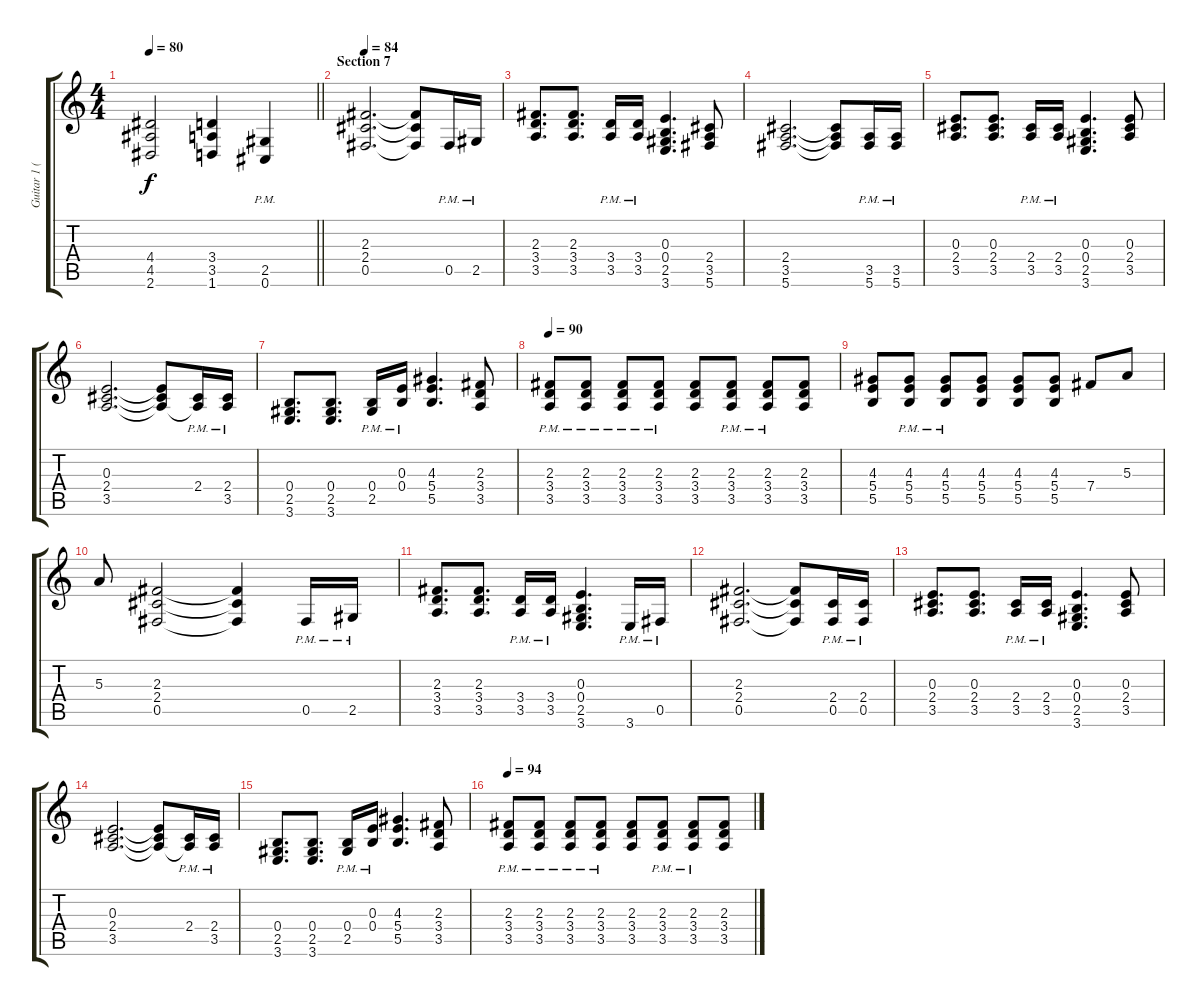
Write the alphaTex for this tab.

\track ("Guitar 1 (Distortion)" "Guitar 1 (") {instrument distortionguitar}
\staff {score tabs}
\tuning (Db4 Ab3 E3 B2 Gb2 Db2) {hide}
\ts (4 4)
\tempo 80
\clef g2
\barLineRight lightlight
\ks c
(4.4 4.5 2.6).2{dy f} (3.4 3.5 1.6).4 (2.5{pm} 0.6{pm}).4 |
\section ("" "Section 7")
\tempo 84
(2.3 2.4 0.5).2{d} (2.3{t} 2.4{t} 0.5{t}).8 0.5{pm}.16 2.5{pm}.16 |
(2.3 3.4 3.5).8{d} (2.3 3.4 3.5).8{d} (3.4{pm} 3.5{pm}).16 (3.4{pm} 3.5{pm}).16 (0.3 0.4 2.5 3.6).4{d} (2.4 3.5 5.6).8 |
(2.4 3.5 5.6).2{d} (2.4{t} 3.5{t} 5.6{t}).8 (3.5{pm} 5.6{pm}).16 (3.5{pm} 5.6{pm}).16 |
(0.3 2.4 3.5).8{d} (0.3 2.4 3.5).8{d} (2.4{pm} 3.5{pm}).16 (2.4{pm} 3.5{pm}).16 (0.3 0.4 2.5 3.6).4{d} (0.3 2.4 3.5).8 |
(0.3 2.4 3.5).2{d} (0.3{t} 2.4{t} 3.5{t}).8 (2.4{pm} 3.5{t}).16 (2.4{pm} 3.5{pm}).16 |
(0.4 2.5 3.6).8{d} (0.4 2.5 3.6).8{d} (0.4{pm} 2.5{pm}).16 (0.3{pm} 0.4{pm}).16 (4.3 5.4 5.5).4{d} (2.3 3.4 3.5).8 |
\tempo 90
(2.3{pm} 3.4{pm} 3.5{pm}).8 (2.3{pm} 3.4{pm} 3.5{pm}).8 (2.3{pm} 3.4{pm} 3.5{pm}).8 (2.3{pm} 3.4{pm} 3.5{pm}).8 (2.3 3.4 3.5).8 (2.3{pm} 3.4{pm} 3.5{pm}).8 (2.3{pm} 3.4{pm} 3.5{pm}).8 (2.3 3.4 3.5).8 |
(4.3 5.4 5.5).8 (4.3{pm} 5.4{pm} 5.5{pm}).8 (4.3{pm} 5.4{pm} 5.5{pm}).8 (4.3 5.4 5.5).8 (4.3 5.4 5.5).8 (4.3 5.4 5.5).8 7.4.8 5.3.8 |
5.3.8 (2.3 2.4 0.5).2 (2.3{t} 2.4{t} 0.5{t}).4 0.5{pm}.16 2.5{pm}.16 |
(2.3 3.4 3.5).8{d} (2.3 3.4 3.5).8{d} (3.4{pm} 3.5{pm}).16 (3.4{pm} 3.5{pm}).16 (0.3 0.4 2.5 3.6).4{d} 3.6{pm}.16 0.5{pm}.16 |
(2.3 2.4 0.5).2{d} (2.3{t} 2.4{t} 0.5{t}).8 (2.4{pm} 0.5{pm}).16 (2.4{pm} 0.5{pm}).16 |
(0.3 2.4 3.5).8{d} (0.3 2.4 3.5).8{d} (2.4{pm} 3.5{pm}).16 (2.4{pm} 3.5{pm}).16 (0.3 0.4 2.5 3.6).4{d} (0.3 2.4 3.5).8 |
(0.3 2.4 3.5).2{d} (0.3{t} 2.4{t} 3.5{t}).8 (2.4{pm} 3.5{t}).16 (2.4{pm} 3.5{pm}).16 |
(0.4 2.5 3.6).8{d} (0.4 2.5 3.6).8{d} (0.4{pm} 2.5{pm}).16 (0.3{pm} 0.4{pm}).16 (4.3 5.4 5.5).4{d} (2.3 3.4 3.5).8 |
\tempo 94
(2.3{pm} 3.4{pm} 3.5{pm}).8 (2.3{pm} 3.4{pm} 3.5{pm}).8 (2.3{pm} 3.4{pm} 3.5{pm}).8 (2.3{pm} 3.4{pm} 3.5{pm}).8 (2.3 3.4 3.5).8 (2.3{pm} 3.4{pm} 3.5{pm}).8 (2.3{pm} 3.4{pm} 3.5{pm}).8 (2.3 3.4 3.5).8
